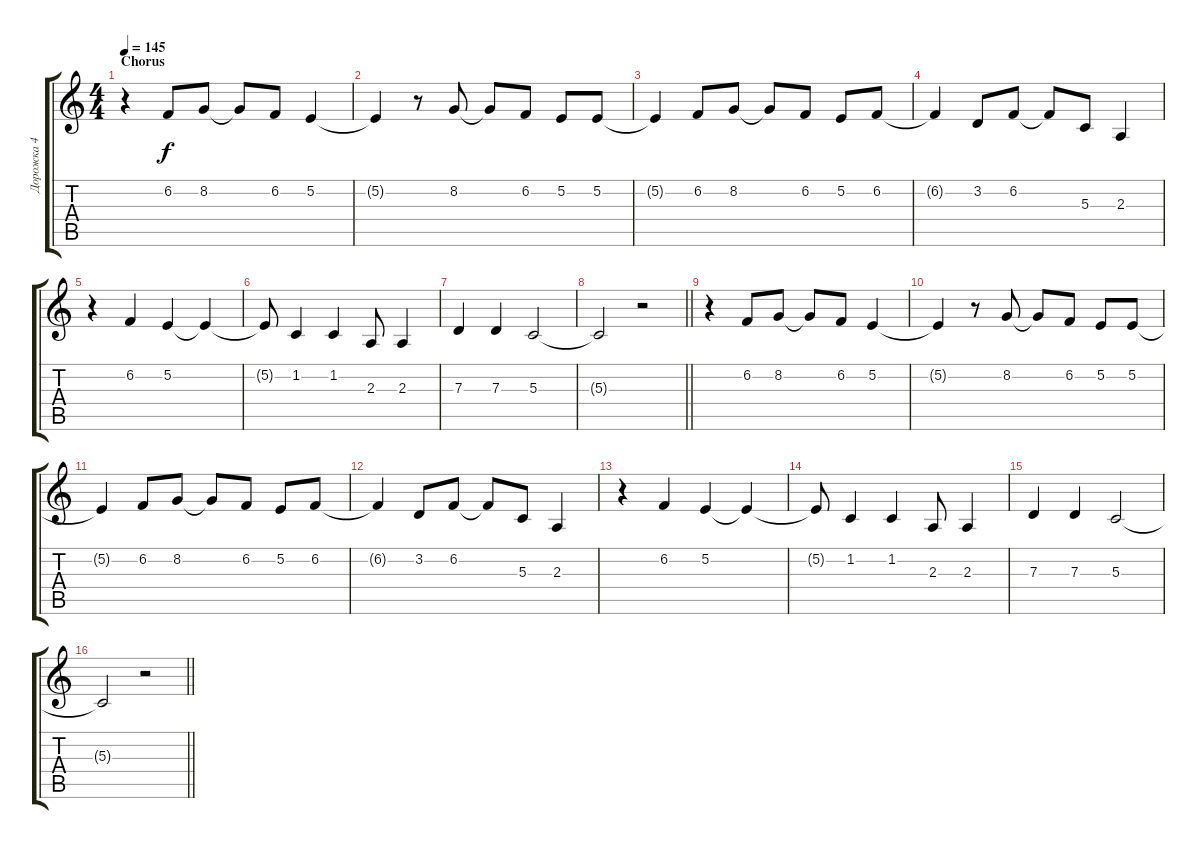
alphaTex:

\track ("Дорожка 4" "Дорожка 4") {instrument altosax}
\staff {score tabs}
\tuning (E4 B3 G3 D3 A2 E2) {hide}
\ts (4 4)
\section ("" "Сhorus")
\tempo 145
\clef g2
\ks c
r.4{dy f} 6.2.8 8.2.8 8.2{t}.8 6.2.8 5.2.4 |
5.2{t}.4 r.8 8.2.8 8.2{t}.8 6.2.8 5.2.8 5.2.8 |
5.2{t}.4 6.2.8 8.2.8 8.2{t}.8 6.2.8 5.2.8 6.2.8 |
6.2{t}.4 3.2.8 6.2.8 6.2{t}.8 5.3.8 2.3.4 |
r.4 6.2.4 5.2.4 5.2{t}.4 |
5.2{t}.8 1.2.4 1.2.4 2.3.8 2.3.4 |
7.3.4 7.3.4 5.3.2 |
\barLineRight lightlight
5.3{t}.2 r.2 |
r.4 6.2.8 8.2.8 8.2{t}.8 6.2.8 5.2.4 |
5.2{t}.4 r.8 8.2.8 8.2{t}.8 6.2.8 5.2.8 5.2.8 |
5.2{t}.4 6.2.8 8.2.8 8.2{t}.8 6.2.8 5.2.8 6.2.8 |
6.2{t}.4 3.2.8 6.2.8 6.2{t}.8 5.3.8 2.3.4 |
r.4 6.2.4 5.2.4 5.2{t}.4 |
5.2{t}.8 1.2.4 1.2.4 2.3.8 2.3.4 |
7.3.4 7.3.4 5.3.2 |
\barLineRight lightlight
5.3{t}.2 r.2
